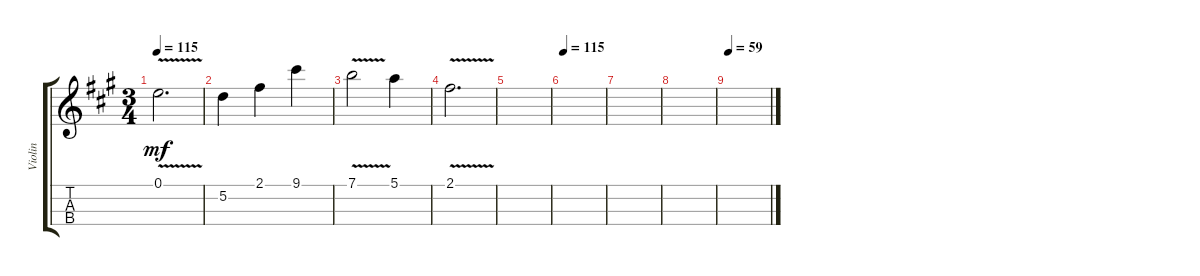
\track ("Violin" "Violin") {instrument violin}
\staff {score tabs}
\tuning (E5 A4 D4 G3) {hide}
\ts (3 4)
\tempo 115
\clef g2
\ks a
0.1{v}.2{d dy mf} |
5.2.4 2.1.4 9.1.4 |
7.1{v}.2 5.1.4 |
2.1{v}.2{d} |
|
\tempo 115
|
|
|
\tempo 59
